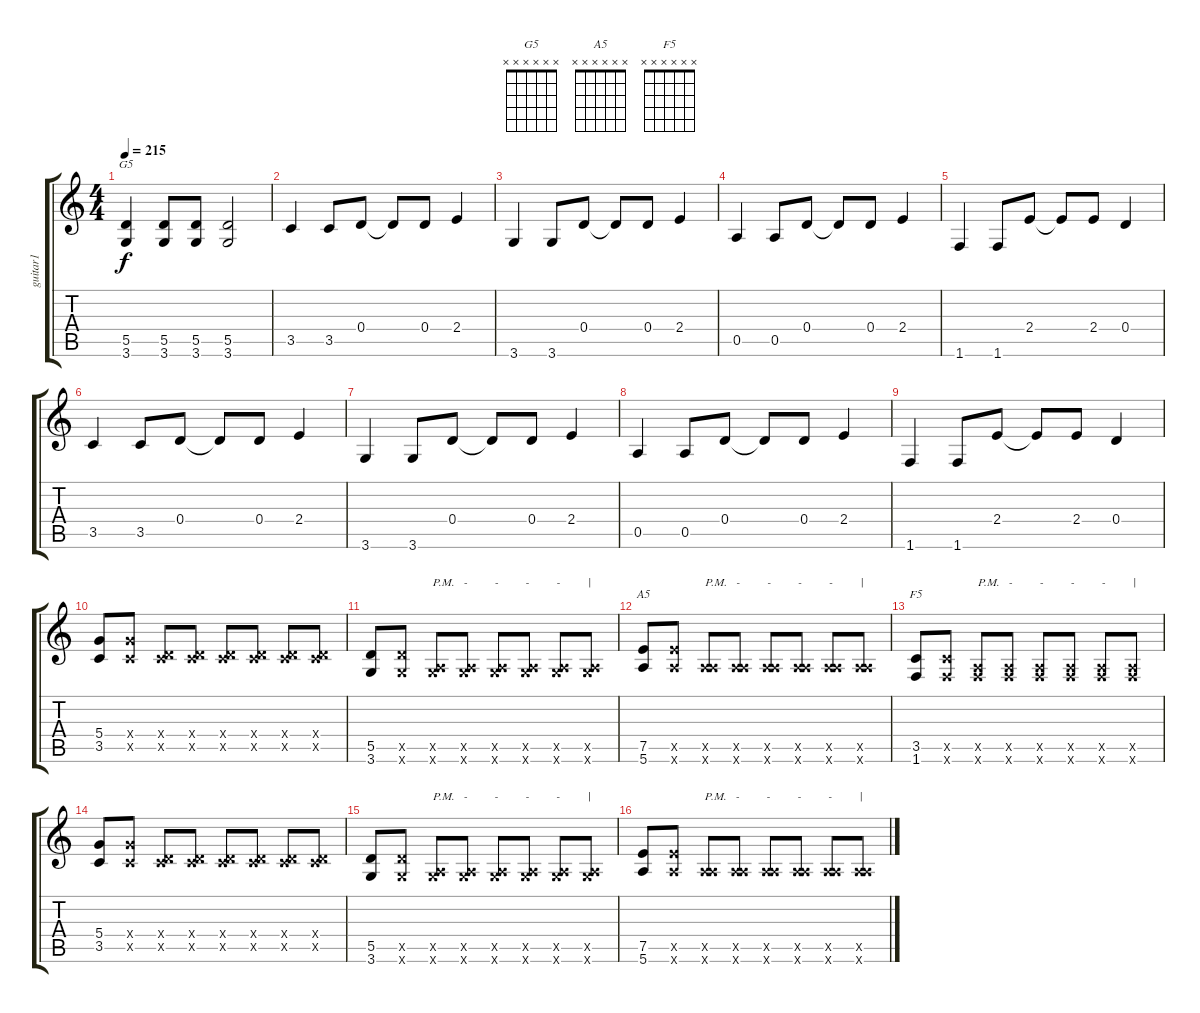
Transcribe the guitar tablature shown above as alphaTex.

\track ("guitar1" "guitar1") {instrument distortionguitar}
\staff {score tabs}
\tuning (E4 B3 G3 D3 A2 E2) {hide}
\chord ("G5" x x x x x x) {firstfret 0}
\chord ("A5" x x x x x x) {firstfret 0}
\chord ("F5" x x x x x x) {firstfret 0}
\ts (4 4)
\tempo 215
\clef g2
\ks c
(5.5 3.6).4{ch "G5" dy f} (5.5 3.6).8 (5.5 3.6).8 (5.5 3.6).2 |
3.5.4 3.5.8 0.4.8 0.4{t}.8 0.4.8 2.4.4 |
3.6.4 3.6.8 0.4.8 0.4{t}.8 0.4.8 2.4.4 |
0.5.4 0.5.8 0.4.8 0.4{t}.8 0.4.8 2.4.4 |
1.6.4 1.6.8 2.4.8 2.4{t}.8 2.4.8 0.4.4 |
3.5.4 3.5.8 0.4.8 0.4{t}.8 0.4.8 2.4.4 |
3.6.4 3.6.8 0.4.8 0.4{t}.8 0.4.8 2.4.4 |
0.5.4 0.5.8 0.4.8 0.4{t}.8 0.4.8 2.4.4 |
1.6.4 1.6.8 2.4.8 2.4{t}.8 2.4.8 0.4.4 |
(5.4 3.5).8 (5.4{x} 3.5{x}).8 (0.4{x} 3.5{x}).8 (0.4{x} 3.5{x}).8 (0.4{x} 3.5{x}).8 (0.4{x} 3.5{x}).8 (0.4{x} 3.5{x}).8 (0.4{x} 3.5{x}).8 |
(5.5 3.6).8 (5.5{x} 3.6{x}).8 (0.5{x} 3.6{x}).8{txt "P.M."} (0.5{x} 3.6{x}).8{txt "-"} (0.5{x} 3.6{x}).8{txt "-"} (0.5{x} 3.6{x}).8{txt "-"} (0.5{x} 3.6{x}).8{txt "-"} (0.5{x} 3.6{x}).8{txt "|"} |
(7.5 5.6).8{ch "A5"} (7.5{x} 5.6{x}).8 (0.5{x} 5.6{x}).8{txt "P.M."} (0.5{x} 5.6{x}).8{txt "-"} (0.5{x} 5.6{x}).8{txt "-"} (0.5{x} 5.6{x}).8{txt "-"} (0.5{x} 5.6{x}).8{txt "-"} (0.5{x} 5.6{x}).8{txt "|"} |
(3.5 1.6).8{ch "F5"} (3.5{x} 1.6{x}).8 (0.5{x} 1.6{x}).8{txt "P.M."} (0.5{x} 1.6{x}).8{txt "-"} (0.5{x} 1.6{x}).8{txt "-"} (0.5{x} 1.6{x}).8{txt "-"} (0.5{x} 1.6{x}).8{txt "-"} (0.5{x} 1.6{x}).8{txt "|"} |
(5.4 3.5).8 (5.4{x} 3.5{x}).8 (0.4{x} 3.5{x}).8 (0.4{x} 3.5{x}).8 (0.4{x} 3.5{x}).8 (0.4{x} 3.5{x}).8 (0.4{x} 3.5{x}).8 (0.4{x} 3.5{x}).8 |
(5.5 3.6).8 (5.5{x} 3.6{x}).8 (0.5{x} 3.6{x}).8{txt "P.M."} (0.5{x} 3.6{x}).8{txt "-"} (0.5{x} 3.6{x}).8{txt "-"} (0.5{x} 3.6{x}).8{txt "-"} (0.5{x} 3.6{x}).8{txt "-"} (0.5{x} 3.6{x}).8{txt "|"} |
(7.5 5.6).8 (7.5{x} 5.6{x}).8 (0.5{x} 5.6{x}).8{txt "P.M."} (0.5{x} 5.6{x}).8{txt "-"} (0.5{x} 5.6{x}).8{txt "-"} (0.5{x} 5.6{x}).8{txt "-"} (0.5{x} 5.6{x}).8{txt "-"} (0.5{x} 5.6{x}).8{txt "|"}
